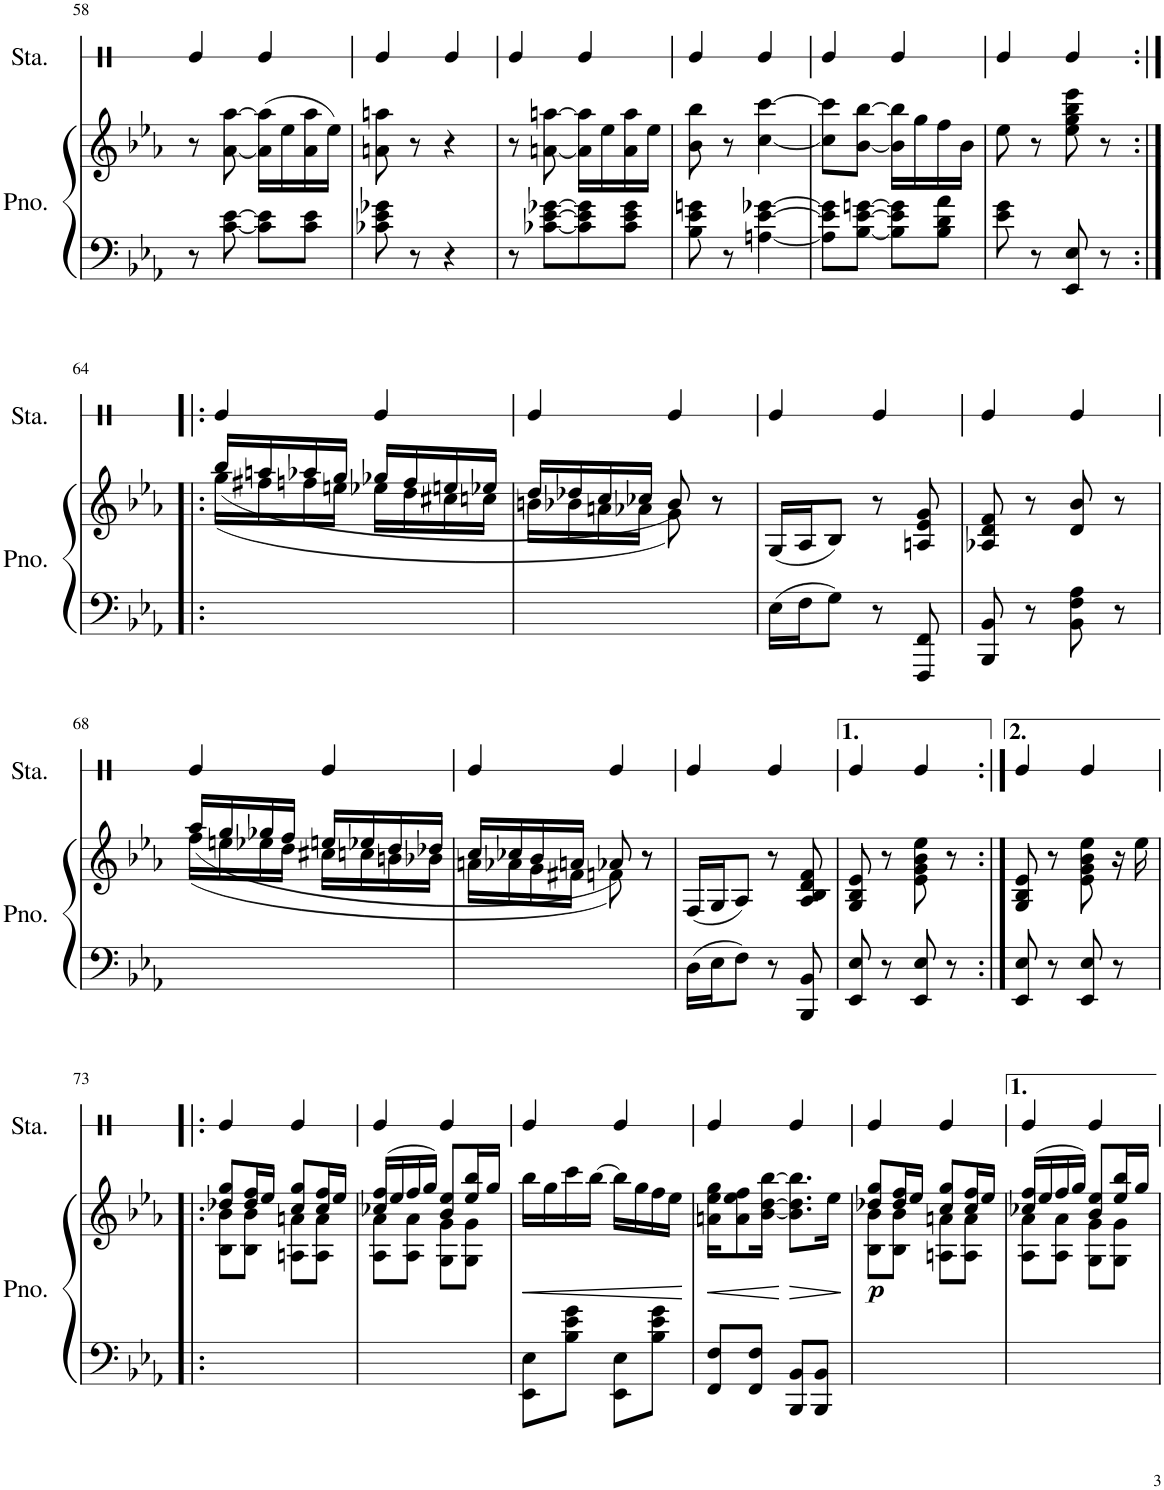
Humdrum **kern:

**kern	**kern	**dynam
*part1	*part1	*part1
*staff2	*staff1	*staff1/2
*I"Piano	*	*
*I'Pno.	*	*
!!LO:PB:g=z
*clefF4	*clefG2	*
*k[b-e-a-]	*k[b-e-a-]	*
*M2/4	*M2/4	*
=58	=58	=58
8r	8r	.
[8c\ [8e-\	[8a-\ [8aa-\	.
8c\] 8e-\]L	(16a-\] 16aa-\]LL	.
.	16ee-\	.
8c\ 8e-\J	16a-\ 16aa-\	.
.	16ee-\JJ)	.
=59	=59	=59
8c-X\ 8e-\ 8g-X\	8an\ 8aan\	.
8r	8r	.
4r	4r	.
=60	=60	=60
8r	8r	.
[8c-X\ [8e-\ [8g-X\L	[8an\ [8aan\	.
8c-\] 8e-\] 8g-\]	16a\] 16aa\]LL	.
.	16ee-\	.
8c-\ 8e-\ 8g-\J	16a\ 16aa\	.
.	16ee-\JJ	.
=61	=61	=61
8B-\ 8e-\ 8gn\	8b-\ 8bb-\	.
8r	8r	.
[4An\ [4e-\ [4g-X\	[4cc\ [4ccc\	.
=62	=62	=62
8A\] 8e-\] 8g-\]L	8cc\] 8ccc\]L	.
[8B-\ [8e-\ [8gn\J	[8b-\ [8bb-\J	.
8B-\] 8e-\] 8g\]L	16b-\] 16bb-\]LL	.
.	16gg\	.
8B-\ 8d\ 8a-\J	16ff\	.
.	16b-\JJ	.
=63	=63	=63
8e-\ 8g\	8ee-\	.
8r	8r	.
8EE-/ 8E-/	8ee-\ 8gg\ 8bb-\ 8eee-\	.
8r	8r	.
!!LO:LB:g=z
=64:|!|:	=64:|!|:	=64:|!|:
*	*^	*
2ryy	(16bb-/LL	(<16gg\LL	.
.	16aan/	16ff#X\	.
.	16aa-X/	16ffn\	.
.	16gg/JJ	16een\JJ	.
.	16gg-X/LL	16ee-X\LL	.
.	16ff/	16dd\	.
.	16een/	16cc#X\	.
.	16ee-X/JJ	16ccn\JJ	.
=65	=65	=65	=65
4.ryy	16dd/LL	16bn\LL	.
.	16dd-X/	16b-X\	.
.	16cc/	16an\	.
.	16cc-X/JJ	16a-X\JJ	.
.	8b-/)	8g\)	.
8r	8r	8ryy	.
*	*v	*v	*
=66	=66	=66
16E-\LL	(16G/LL	.
16F\J	16A-/J	.
8G\J	8B-/J)	.
8r	8r	.
8FFF/ 8FF/	8An/ 8e-/ 8g/	.
=67	=67	=67
8BBB-/ 8BB-/	8A-X/ 8d/ 8f/	.
8r	8r	.
8BB-\ 8F\ 8A-\	8d/ 8b-/	.
8r	8r	.
!!LO:LB:g=z
=68	=68	=68
*	*^	*
2ryy	(16aa-/LL	(<16ff\LL	.
.	16gg/	16een\	.
.	16gg-X/	16ee-X\	.
.	16ff/JJ	16dd\JJ	.
.	16een/LL	16cc#X\LL	.
.	16ee-X/	16ccn\	.
.	16dd/	16bn\	.
.	16dd-X/JJ	16b-X\JJ	.
=69	=69	=69	=69
4.ryy	16cc/LL	16an\LL	.
.	16cc-X/	16a-X\	.
.	16b-/	16g\	.
.	16an/JJ	16f#X\JJ	.
.	8a-X/)	8fn\)	.
8r	8r	8ryy	.
*	*v	*v	*
=70	=70	=70
16D\LL	(16F/LL	.
16E-\J	16G/J	.
8F\J	8A-/J)	.
8r	8r	.
8BBB-/ 8BB-/	8A-/ 8B-/ 8d/ 8f/	.
=71	=71	=71
8EE-/ 8E-/	8G/ 8B-/ 8e-/	.
8r	8r	.
8EE-/ 8E-/	8e-\ 8g\ 8b-\ 8ee-\	.
8r	8r	.
=72:|!	=72:|!	=72:|!
8EE-/ 8E-/	8G/ 8B-/ 8e-/	.
8r	8r	.
8EE-/ 8E-/	8e-\ 8g\ 8b-\ 8ee-\	.
8r	16r	.
.	16ee-\	.
!!LO:LB:g=z
=73!|:	=73!|:	=73!|:
*	*^	*
2ryy	8dd-X/ 8gg/L	8B-\ 8b-\L	.
.	16dd-/ 16ff/L	8B-\ 8b-\J	.
.	16ee-/JJ	.	.
.	8cc/ 8gg/L	8An\ 8an\L	.
.	16cc/ 16ff/L	8A\ 8a\J	.
.	16ee-/JJ	.	.
=74	=74	=74	=74
2ryy	(>16cc-X/ 16ff/LL	8A-\ 8a-\L	.
.	16ee-/	.	.
.	16ff/	8A-\ 8a-\J	.
.	16gg/JJ)	.	.
.	8b-/ 8ee-/L	8G\ 8g\L	.
.	16ee-/ 16bb-/L	8G\ 8g\J	.
.	16gg/JJ	.	.
*	*v	*v	*
=75	=75	=75
!	!	!LO:HP:b
8EE-\ 8E-\L	16bb-\LL	<
.	16gg\	.
8B-\ 8e-\ 8g\J	16ccc\	.
.	[16bb-\JJ	.
8EE-\ 8E-\L	16bb-\LL]	.
.	16gg\	.
8B-\ 8e-\ 8g\J	16ff\	.
.	16ee-\JJ	.
.	.	[
=76	=76	=76
!	!	!LO:HP:b
8FF/ 8F/L	16an\ 16ee-\ 16gg\KL	<
.	8a\ 8ee-\ 8ff\	.
8FF/ 8F/J	.	.
.	[16b-\ [16dd\ [16bb-\Jk	.
!	!	!LO:HP:n=1:b
8BBB-/ 8BB-/L	8.b-\] 8.dd\] 8.bb-\]L	[ >
8BBB-/ 8BB-/J	.	.
.	16ee-\Jk	.
.	.	]
=77	=77	=77
*	*^	*
!	!	!	!LO:DY:b
2ryy	8dd-X/ 8gg/L	8B-\ 8b-\L	p
.	16dd-/ 16ff/L	8B-\ 8b-\J	.
.	16ee-/JJ	.	.
.	8cc/ 8gg/L	8An\ 8an\L	.
.	16cc/ 16ff/L	8A\ 8a\J	.
.	16ee-/JJ	.	.
=78	=78	=78	=78
2ryy	(>16cc-X/ 16ff/LL	8A-\ 8a-\L	.
.	16ee-/	.	.
.	16ff/	8A-\ 8a-\J	.
.	16gg/JJ)	.	.
.	8b-/ 8ee-/L	8G\ 8g\L	.
.	16ee-/ 16bb-/L	8G\ 8g\J	.
.	16gg/JJ	.	.
*	*v	*v	*
=	=	=
*-	*-	*-
